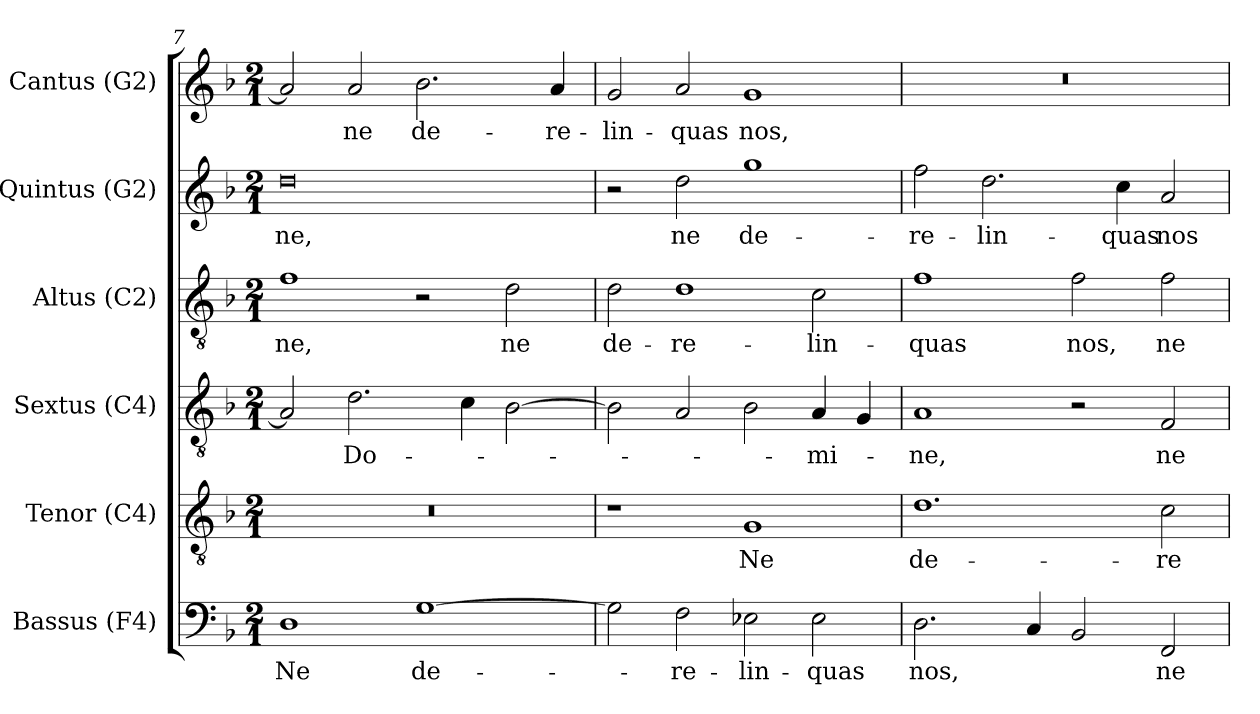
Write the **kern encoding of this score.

**kern	**text	**kern	**text	**kern	**text	**kern	**text	**kern	**text	**kern	**text
*part6	*part6	*part5	*part5	*part4	*part4	*part3	*part3	*part2	*part2	*part1	*part1
*staff6	*staff6	*staff5	*staff5	*staff4	*staff4	*staff3	*staff3	*staff2	*staff2	*staff1	*staff1
*I"Bassus (F4)	*	*I"Tenor (C4)	*	*I"Sextus (C4)	*	*I"Altus (C2)	*	*I"Quintus (G2)	*	*I"Cantus (G2)	*
*I'B	*	*I'T	*	*I'S	*	*I'A	*	*I'Q	*	*I'C	*
*clefF4	*	*clefGv2	*	*clefGv2	*	*clefGv2	*	*clefG2	*	*clefG2	*
*	*	*	*	*ITrd7c12	*	*	*	*	*	*	*
*k[b-]	*	*k[b-]	*	*k[b-]	*	*k[b-]	*	*k[b-]	*	*k[b-]	*
*F:	*	*F:	*	*F:	*	*F:	*	*F:	*	*F:	*
*M2/1	*	*M2/1	*	*M2/1	*	*M2/1	*	*M2/1	*	*M2/1	*
=7	=7	=7	=7	=7	=7	=7	=7	=7	=7	=7	=7
!	!LO:LY:b:color=#000000	!LO:N:vis=1	!	!	!	!	!	!	!	!	!
!	!	!	!	!	!	!	!LO:LY:b:color=#000000	!	!	!	!
!	!	!	!	!	!	!	!	!	!LO:LY:b:color=#000000	!	!
1Di	Ne	0r	.	2AAi/]	.	1fi	-ne,	0ddi	-ne,	2ai/]	.
!	!	!	!	!	!LO:LY:b:color=#000000	!	!	!	!	!	!
!	!	!	!	!	!	!	!	!	!	!	!LO:LY:b:color=#000000
.	.	.	.	2.Di\	Do-	.	.	.	.	2ai/	ne
!	!LO:LY:b:color=#000000	!	!	!	!	!	!	!	!	!	!
!	!	!	!	!	!	!	!	!	!	!	!LO:LY:b:color=#000000
[1Gi	de-	.	.	.	.	2r	.	.	.	2.b-i\	de-
.	.	.	.	4Ci\	.	.	.	.	.	.	.
!	!	!	!	!	!	!	!LO:LY:b:color=#000000	!	!	!	!
.	.	.	.	[2BB-i\	.	2di\	ne	.	.	.	.
!	!	!	!	!	!	!	!	!	!	!	!LO:LY:b:color=#000000
.	.	.	.	.	.	.	.	.	.	4ai/	-re-
=8	=8	=8	=8	=8	=8	=8	=8	=8	=8	=8	=8
!	!	!	!	!	!	!	!LO:LY:b:color=#000000	!	!	!	!
!	!	!	!	!	!	!	!	!	!	!	!LO:LY:b:color=#000000
2Gi\]	.	1r	.	2BB-i\]	.	2di\	de-	2r	.	2gi/	-lin-
!	!LO:LY:b:color=#000000	!	!	!	!	!	!	!	!	!	!
!	!	!	!	!	!	!	!LO:LY:b:color=#000000	!	!	!	!
!	!	!	!	!	!	!	!	!	!LO:LY:b:color=#000000	!	!
!	!	!	!	!	!	!	!	!	!	!	!LO:LY:b:color=#000000
2Fi\	-re-	.	.	2AAi/	.	1di	-re-	2ddi\	ne	2ai/	-quas
!	!LO:LY:b:color=#000000	!	!	!	!	!	!	!	!	!	!
!	!	!	!LO:LY:b:color=#000000	!	!	!	!	!	!	!	!
!	!	!	!	!	!	!	!	!	!LO:LY:b:color=#000000	!	!
!	!	!	!	!	!	!	!	!	!	!	!LO:LY:b:color=#000000
2E-Xi\	-lin-	1Gi	Ne	2BB-i\	.	.	.	1ggi	de-	1gi	nos,
!	!LO:LY:b:color=#000000	!	!	!	!	!	!	!	!	!	!
!	!	!	!	!	!LO:LY:b:color=#000000	!	!	!	!	!	!
!	!	!	!	!	!	!	!LO:LY:b:color=#000000	!	!	!	!
2E-i\	-quas	.	.	4AAi/	-mi-	2ci\	-lin-	.	.	.	.
.	.	.	.	4GGi/	.	.	.	.	.	.	.
=9	=9	=9	=9	=9	=9	=9	=9	=9	=9	=9	=9
!	!LO:LY:b:color=#000000	!	!	!	!	!	!	!	!	!	!
!	!	!	!LO:LY:b:color=#000000	!	!	!	!	!	!	!	!
!	!	!	!	!	!LO:LY:b:color=#000000	!	!	!	!	!	!
!	!	!	!	!	!	!	!LO:LY:b:color=#000000	!	!	!	!
!	!	!	!	!	!	!	!	!	!LO:LY:b:color=#000000	!LO:N:vis=1	!
2.Di\	nos,	1.di	de-	1AAi	-ne,	1fi	-quas	2ffi\	-re-	0r	.
!	!	!	!	!	!	!	!	!	!LO:LY:b:color=#000000	!	!
.	.	.	.	.	.	.	.	2.ddi\	-lin-	.	.
4Ci/	.	.	.	.	.	.	.	.	.	.	.
!	!	!	!	!	!	!	!LO:LY:b:color=#000000	!	!	!	!
2BB-i/	.	.	.	2r	.	2fi\	nos,	.	.	.	.
!	!	!	!	!	!	!	!	!	!LO:LY:b:color=#000000	!	!
.	.	.	.	.	.	.	.	4cci\	-quas	.	.
!	!LO:LY:b:color=#000000	!	!	!	!	!	!	!	!	!	!
!	!	!	!LO:LY:b:color=#000000	!	!	!	!	!	!	!	!
!	!	!	!	!	!LO:LY:b:color=#000000	!	!	!	!	!	!
!	!	!	!	!	!	!	!LO:LY:b:color=#000000	!	!	!	!
!	!	!	!	!	!	!	!	!	!LO:LY:b:color=#000000	!	!
2FFi/	ne	2ci\	-re-	2FFi/	ne	2fi\	ne	2ai/	nos	.	.
=	=	=	=	=	=	=	=	=	=	=	=
*-	*-	*-	*-	*-	*-	*-	*-	*-	*-	*-	*-
